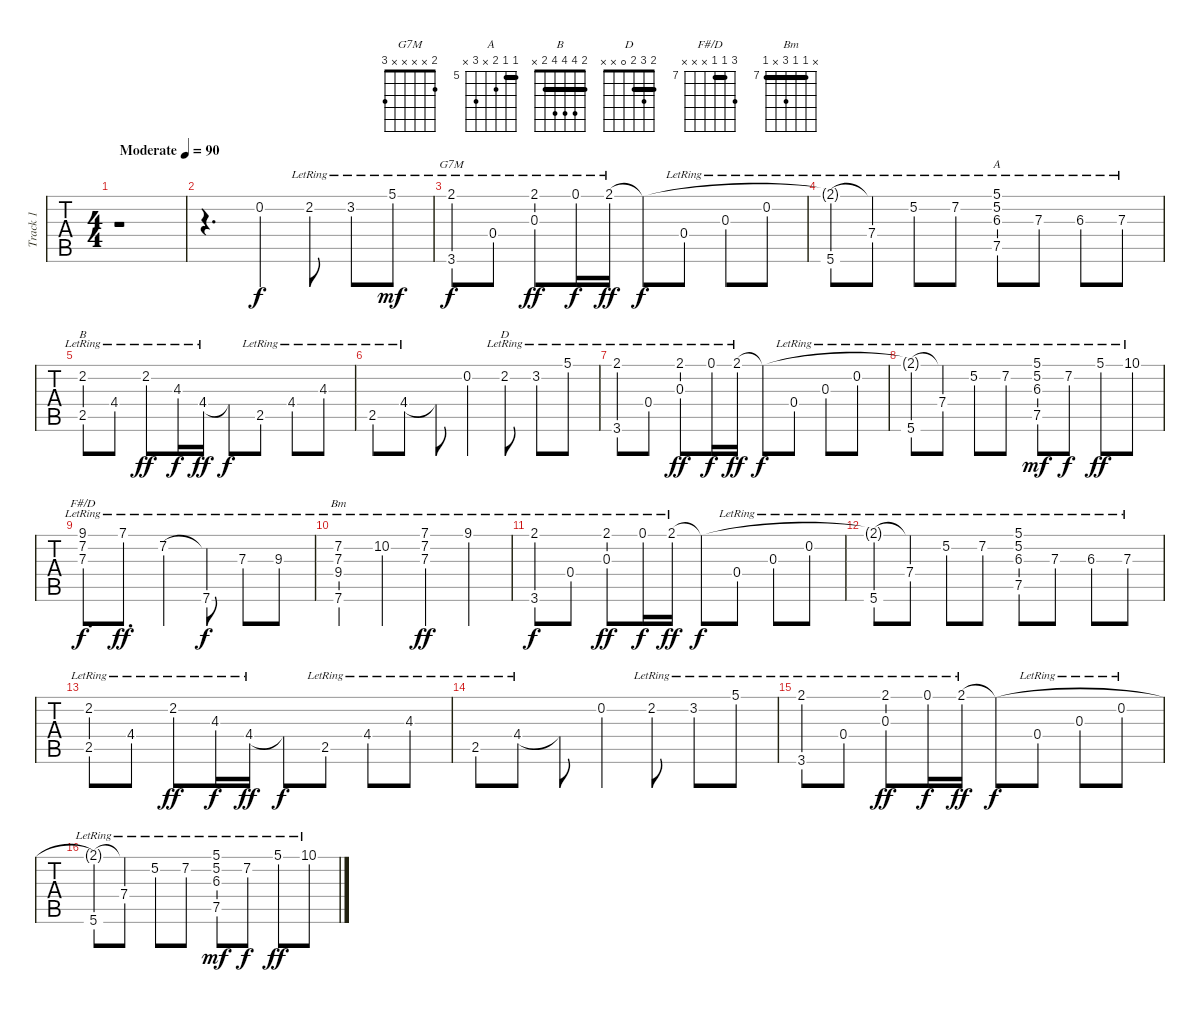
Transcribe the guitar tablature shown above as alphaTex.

\track ("Track 1" "Track 1") {instrument acousticguitarsteel bank 127}
\staff {tabs}
\tuning (E4 B3 G3 D3 A2 E2) {hide}
\chord ("G7M" 2 x x x x 3)
\chord ("A" 5 5 6 x 7 x) {firstfret 5 barre 5}
\chord ("B" 2 4 4 4 2 x) {barre 2}
\chord ("D" 2 3 2 0 x x) {barre 2}
\chord ("F#/D" 9 7 7 x x x) {firstfret 7 barre 7}
\chord ("Bm" x 7 7 9 x 7) {firstfret 7 barre 7}
\ts (4 4)
\tempo (90 "Moderate")
\clef g2
\ks c
r.1{dy f instrument acousticguitarsteel} |
r.4{d} 0.2.4 2.2{lr}.8 3.2{lr}.8 5.1{lr}.8{dy mf} |
(2.1{lr} 3.6{lr}).8{ch "G7M" dy f} 0.4{lr}.8 (2.1{lr} 0.3{lr}).8{dy ff} 0.1{lr}.16{dy f} 2.1{lr}.16{dy ff} 2.1{t}.8{dy f} 0.4{lr}.8 0.3{lr}.8 0.2{lr}.8 |
(2.1{t} 5.6{lr}).8 (2.1{t} 7.4{lr}).8 5.2{lr}.8 7.2{lr}.8 (5.1{lr} 5.2{lr} 6.3{lr} 7.5{lr}).8{ch "A"} 7.3{lr}.8 6.3{lr}.8 7.3{lr}.8 |
(2.2{lr} 2.5{lr}).8{ch "B"} 4.4{lr}.8 2.2{lr}.8{dy ff} 4.3{lr}.16{dy f} 4.4{lr}.16{dy ff} 4.4{t}.8{dy f} 2.5{lr}.8 4.4{lr}.8 4.3{lr}.8 |
2.5{lr}.8 4.4{lr}.8 4.4{t}.8 0.2.4 2.2{lr}.8{ch "D"} 3.2{lr}.8 5.1{lr}.8 |
(2.1{lr} 3.6{lr}).8 0.4{lr}.8 (2.1{lr} 0.3{lr}).8{dy ff} 0.1{lr}.16{dy f} 2.1{lr}.16{dy ff} 2.1{t}.8{dy f} 0.4{lr}.8 0.3{lr}.8 0.2{lr}.8 |
(2.1{t} 5.6{lr}).8 (2.1{t} 7.4{lr}).8 5.2{lr}.8 7.2{lr}.8 (5.1{lr} 5.2{lr} 6.3{lr} 7.5{lr}).8{dy mf} 7.2{lr}.8{dy f} 5.1{lr}.8{dy ff} 10.1{lr}.8 |
(9.1{lr} 7.2{lr} 7.3{lr}).8{d ch "F#/D" dy f} 7.1{lr}.8{d dy ff} 7.2{lr}.4 (7.2{t} 7.6{lr}).8{dy f} 7.3{lr}.8 9.3{lr}.8 |
(7.2{lr} 7.3{lr} 9.4{lr} 7.6{lr}).4{ch "Bm"} 10.2{lr}.4 (7.1{lr} 7.2{lr} 7.3{lr}).4{dy ff} 9.1{lr}.4 |
(2.1{lr} 3.6{lr}).8{dy f} 0.4{lr}.8 (2.1{lr} 0.3{lr}).8{dy ff} 0.1{lr}.16{dy f} 2.1{lr}.16{dy ff} 2.1{t}.8{dy f} 0.4{lr}.8 0.3{lr}.8 0.2{lr}.8 |
(2.1{t} 5.6{lr}).8 (2.1{t} 7.4{lr}).8 5.2{lr}.8 7.2{lr}.8 (5.1{lr} 5.2{lr} 6.3{lr} 7.5{lr}).8 7.3{lr}.8 6.3{lr}.8 7.3{lr}.8 |
(2.2{lr} 2.5{lr}).8 4.4{lr}.8 2.2{lr}.8{dy ff} 4.3{lr}.16{dy f} 4.4{lr}.16{dy ff} 4.4{t}.8{dy f} 2.5{lr}.8 4.4{lr}.8 4.3{lr}.8 |
2.5{lr}.8 4.4{lr}.8 4.4{t}.8 0.2.4 2.2{lr}.8 3.2{lr}.8 5.1{lr}.8 |
(2.1{lr} 3.6{lr}).8 0.4{lr}.8 (2.1{lr} 0.3{lr}).8{dy ff} 0.1{lr}.16{dy f} 2.1{lr}.16{dy ff} 2.1{t}.8{dy f} 0.4{lr}.8 0.3{lr}.8 0.2{lr}.8 |
(2.1{t} 5.6{lr}).8 (2.1{t} 7.4{lr}).8 5.2{lr}.8 7.2{lr}.8 (5.1{lr} 5.2{lr} 6.3{lr} 7.5{lr}).8{dy mf} 7.2{lr}.8{dy f} 5.1{lr}.8{dy ff} 10.1{lr}.8
